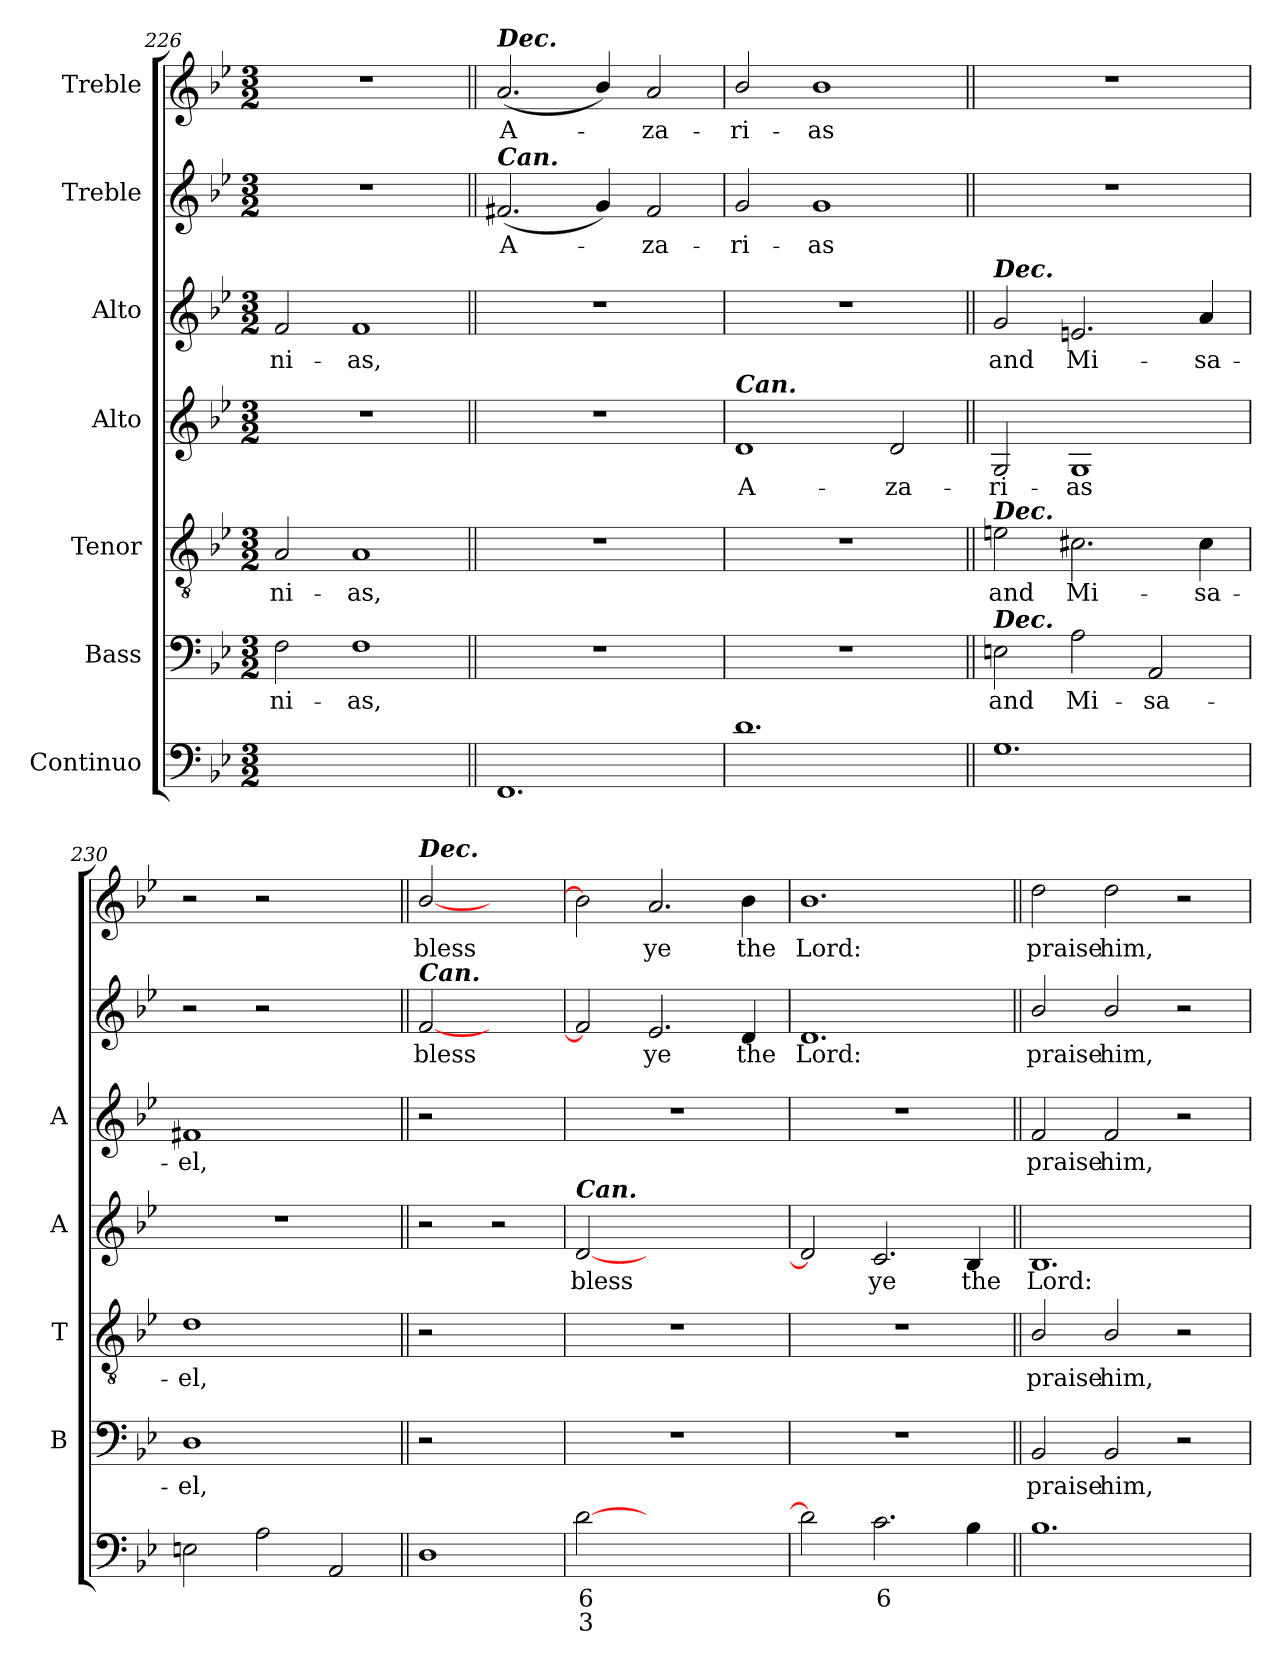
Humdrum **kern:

**kern	**text	**text	**kern	**text	**kern	**text	**kern	**text	**kern	**text	**kern	**text	**kern	**text
*part7	*part7	*part7	*part6	*part6	*part5	*part5	*part4	*part4	*part3	*part3	*part2	*part2	*part1	*part1
*staff7	*staff7	*staff7	*staff6	*staff6	*staff5	*staff5	*staff4	*staff4	*staff3	*staff3	*staff2	*staff2	*staff1	*staff1
*I"Continuo	*	*	*I"Bass	*	*I"Tenor	*	*I"Alto	*	*I"Alto	*	*I"Treble	*	*I"Treble	*
*	*	*	*I'B	*	*I'T	*	*I'A	*	*I'A	*	*	*	*	*
!!LO:PB:g=z
*clefF4	*	*	*clefF4	*	*clefGv2	*	*clefG2	*	*clefG2	*	*clefG2	*	*clefG2	*
*k[b-e-]	*	*	*k[b-e-]	*	*k[b-e-]	*	*k[b-e-]	*	*k[b-e-]	*	*k[b-e-]	*	*k[b-e-]	*
*B-:	*	*	*B-:	*	*B-:	*	*B-:	*	*B-:	*	*B-:	*	*B-:	*
*M3/2	*	*	*M3/2	*	*M3/2	*	*M3/2	*	*M3/2	*	*M3/2	*	*M3/2	*
=226	=226	=226	=226	=226	=226	=226	=226	=226	=226	=226	=226	=226	=226	=226
!	!LO:LY:b	!LO:LY:b	!	!LO:LY:b	!	!LO:LY:b	!	!	!	!LO:LY:b	!	!	!	!
[2C/yy	3	8	2F\	-ni-	2A/	-ni-	1.r	.	2f/	-ni-	1.r	.	1.r	.
!	!	!LO:LY:b	!	!LO:LY:b	!	!LO:LY:b	!	!	!	!LO:LY:b	!	!	!	!
1Cyy]	.	7	1F	-as,	1A	-as,	.	.	1f	-as,	.	.	.	.
=227||	=227||	=227||	=227||	=227||	=227||	=227||	=227||	=227||	=227||	=227||	=227||	=227||	=227||	=227||
!	!	!	!	!	!	!	!	!	!	!	!	!	!LO:TX:a:Bi:t=Dec.	!
!	!	!	!	!	!	!	!	!	!	!	!LO:TX:a:Bi:t=Can.	!	!	!
!	!	!	!	!	!	!	!	!	!	!	!	!LO:LY:b	!	!LO:LY:b
1.FF	.	.	1.r	.	1.r	.	1.r	.	1.r	.	(<2.f#X/	A-	(<2.a/	A-
.	.	.	.	.	.	.	.	.	.	.	4g/)	.	4b-/)	.
!	!	!	!	!	!	!	!	!	!	!	!	!LO:LY:b	!	!LO:LY:b
.	.	.	.	.	.	.	.	.	.	.	2f#/	za-	2a/	za-
=228	=228	=228	=228	=228	=228	=228	=228	=228	=228	=228	=228	=228	=228	=228
!	!	!	!	!	!	!	!LO:TX:a:Bi:t=Can.	!	!	!	!	!	!	!
!	!	!	!	!	!	!	!	!LO:LY:b	!	!	!	!LO:LY:b	!	!LO:LY:b
1.d	.	.	1.r	.	1.r	.	1d	A-	1.r	.	2g/	-ri-	2b-/	-ri-
!	!	!	!	!	!	!	!	!	!	!	!	!LO:LY:b	!	!LO:LY:b
.	.	.	.	.	.	.	.	.	.	.	1g	-as	1b-	-as
!	!	!	!	!	!	!	!	!LO:LY:b	!	!	!	!	!	!
.	.	.	.	.	.	.	2d/	-za-	.	.	.	.	.	.
=229||	=229||	=229||	=229||	=229||	=229||	=229||	=229||	=229||	=229||	=229||	=229||	=229||	=229||	=229||
!	!	!	!	!	!	!	!	!	!LO:TX:a:Bi:t=Dec.	!	!	!	!	!
!	!	!	!	!	!LO:TX:a:Bi:t=Dec.	!	!	!	!	!	!	!	!	!
!	!	!	!LO:TX:a:Bi:t=Dec.	!	!	!	!	!	!	!	!	!	!	!
!	!	!	!	!LO:LY:b	!	!LO:LY:b	!	!LO:LY:b	!	!LO:LY:b	!	!	!	!
1.G	.	.	2En\	and	2en\	and	2G/	-ri-	2g/	and	1.r	.	1.r	.
!	!	!	!	!LO:LY:b	!	!LO:LY:b	!	!LO:LY:b	!	!LO:LY:b	!	!	!	!
.	.	.	2A\	Mi-	2.c#X\	Mi-	1G	-as	2.en/	Mi-	.	.	.	.
!	!	!	!	!LO:LY:b	!	!	!	!	!	!	!	!	!	!
.	.	.	2AA/	-sa-	.	.	.	.	.	.	.	.	.	.
!	!	!	!	!	!	!LO:LY:b	!	!	!	!LO:LY:b	!	!	!	!
.	.	.	.	.	4c#\	-sa-	.	.	4a/	-sa-	.	.	.	.
=230	=230	=230	=230	=230	=230	=230	=230	=230	=230	=230	=230	=230	=230	=230
!	!	!	!	!LO:LY:b	!	!LO:LY:b	!	!	!	!LO:LY:b	!	!	!	!
2En\	.	.	1D	-el,	1d	-el,	1.r	.	1f#X	-el,	2r	.	2r	.
2A\	.	.	.	.	.	.	.	.	.	.	2r	.	2r	.
2AA/	.	.	2ryy	.	2ryy	.	.	.	2ryy	.	2ryy	.	2ryy	.
=231||	=231||	=231||	=231||	=231||	=231||	=231||	=231||	=231||	=231||	=231||	=231||	=231||	=231||	=231||
!	!	!	!	!	!	!	!	!	!	!	!	!	!LO:TX:a:Bi:t=Dec.	!
!	!	!	!	!	!	!	!	!	!	!	!LO:TX:a:Bi:t=Can.	!	!	!
!	!	!	!	!	!	!	!	!	!	!	!	!LO:LY:b	!	!LO:LY:b
1D	.	.	2r	.	2r	.	2r	.	2r	.	[2f/	bless	[2b-/	bless
.	.	.	2ryy	.	2ryy	.	2r	.	2ryy	.	2ryy	.	2ryy	.
=232	=232	=232	=232	=232	=232	=232	=232	=232	=232	=232	=232	=232	=232	=232
!	!	!	!	!	!	!	!LO:TX:a:Bi:t=Can.	!	!	!	!	!	!	!
!	!LO:LY:b	!LO:LY:b	!	!	!	!	!	!LO:LY:b	!	!	!	!	!	!
[2d\	6	3	1.r	.	1.r	.	[2d/	bless	1.r	.	2f/]	.	2b-\]	.
!	!	!	!	!	!	!	!	!	!	!	!	!LO:LY:b	!	!LO:LY:b
1ryy	.	.	.	.	.	.	1ryy	.	.	.	2.e-/	ye	2.a/	ye
!	!	!	!	!	!	!	!	!	!	!	!	!LO:LY:b	!	!LO:LY:b
.	.	.	.	.	.	.	.	.	.	.	4d/	the	4b-\	the
=233	=233	=233	=233	=233	=233	=233	=233	=233	=233	=233	=233	=233	=233	=233
!	!	!	!	!	!	!	!	!	!	!	!	!LO:LY:b	!	!LO:LY:b
2d\]	.	.	1.r	.	1.r	.	2d/]	.	1.r	.	1.d	Lord:	1.b-	Lord:
!	!LO:LY:b	!	!	!	!	!	!	!LO:LY:b	!	!	!	!	!	!
2.c\	6	.	.	.	.	.	2.c/	ye	.	.	.	.	.	.
!	!	!	!	!	!	!	!	!LO:LY:b	!	!	!	!	!	!
4B-\	.	.	.	.	.	.	4B-/	the	.	.	.	.	.	.
=234||	=234||	=234||	=234||	=234||	=234||	=234||	=234||	=234||	=234||	=234||	=234||	=234||	=234||	=234||
!	!	!	!	!LO:LY:b	!	!LO:LY:b	!	!LO:LY:b	!	!LO:LY:b	!	!LO:LY:b	!	!LO:LY:b
1.B-	.	.	2BB-/	praise	2B-/	praise	1.B-	Lord:	2f/	praise	2b-/	praise	2dd\	praise
!	!	!	!	!LO:LY:b	!	!LO:LY:b	!	!	!	!LO:LY:b	!	!LO:LY:b	!	!LO:LY:b
.	.	.	2BB-/	him,	2B-/	him,	.	.	2f/	him,	2b-/	him,	2dd\	him,
.	.	.	2r	.	2r	.	.	.	2r	.	2r	.	2r	.
=	=	=	=	=	=	=	=	=	=	=	=	=	=	=
*-	*-	*-	*-	*-	*-	*-	*-	*-	*-	*-	*-	*-	*-	*-
